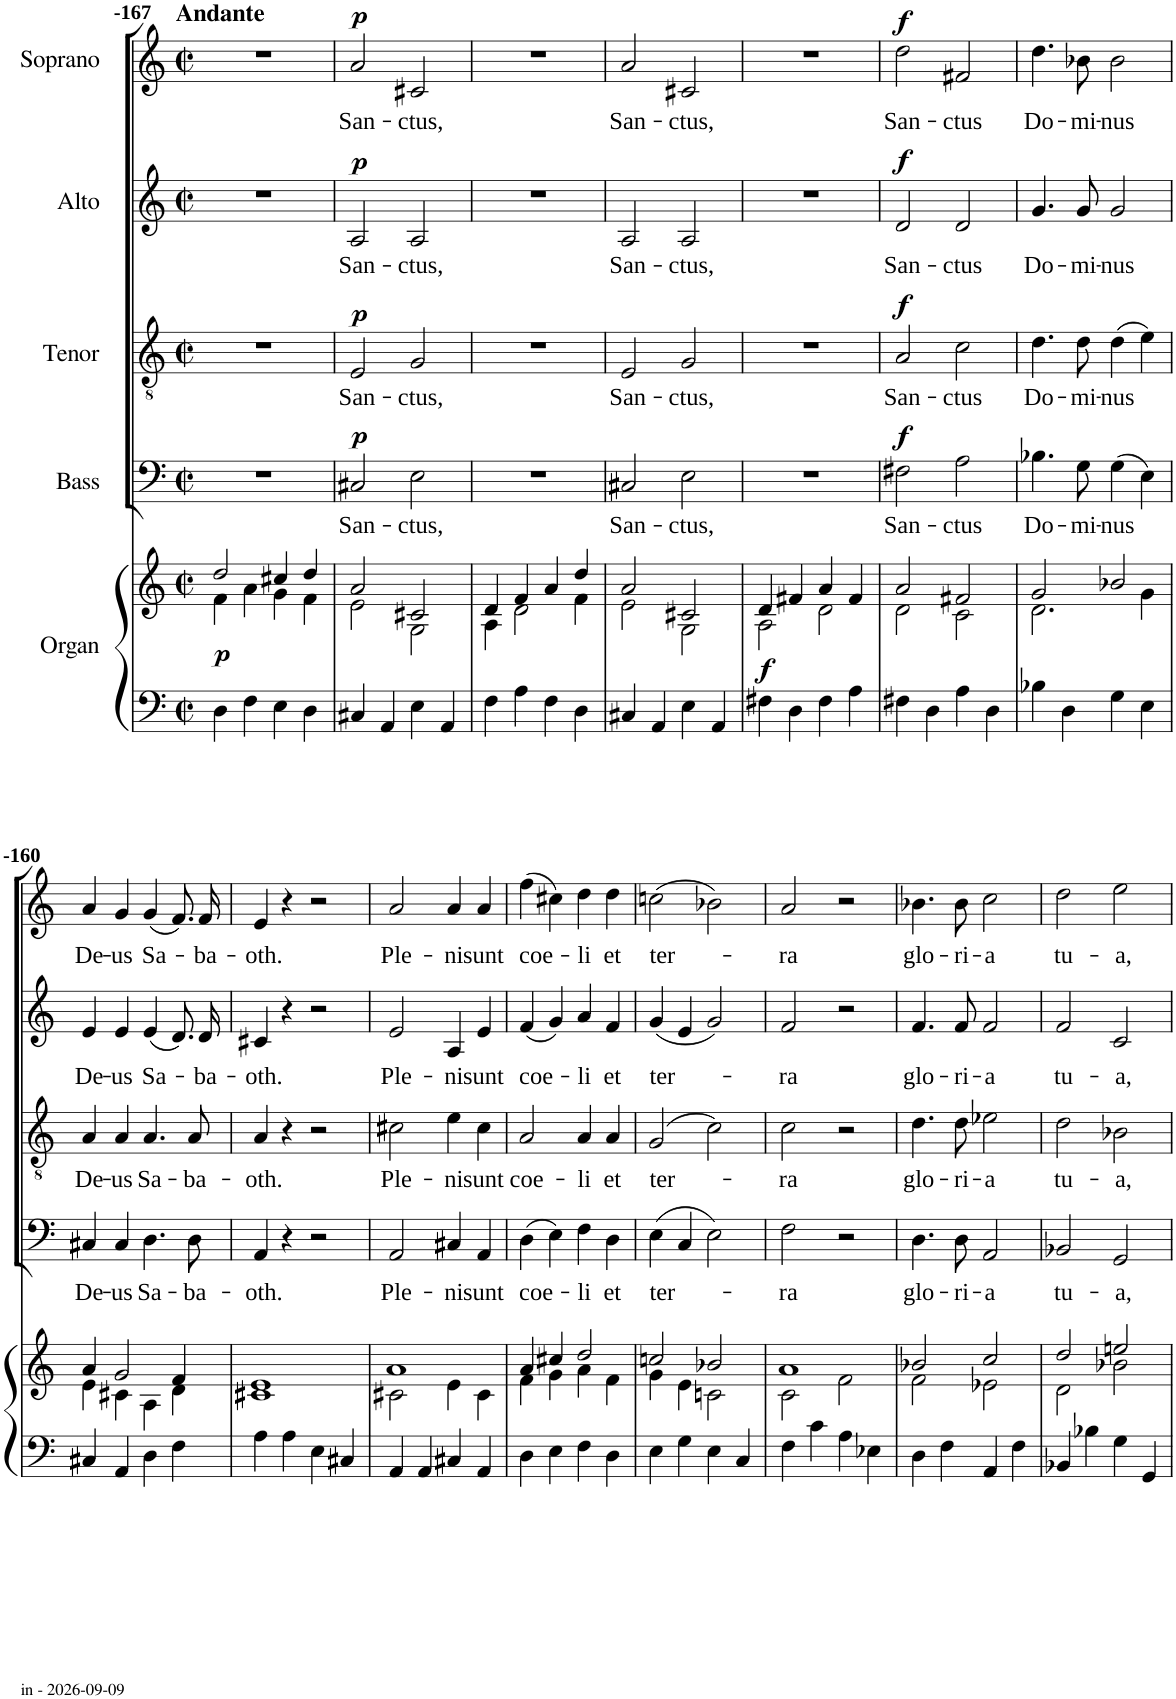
**kern	**kern	**dynam	**kern	**text	**dynam	**kern	**text	**dynam	**kern	**text	**dynam	**kern	**text	**dynam
*part5	*part5	*part5	*part4	*part4	*part4	*part3	*part3	*part3	*part2	*part2	*part2	*part1	*part1	*part1
*staff6	*staff5	*staff5/6	*staff4	*staff4	*staff4	*staff3	*staff3	*staff3	*staff2	*staff2	*staff2	*staff1	*staff1	*staff1
*I"Organ	*	*	*I"Bass	*	*	*I"Tenor	*	*	*I"Alto	*	*	*I"Soprano	*	*
*clefF4	*clefG2	*	*clefF4	*	*	*clefGv2	*	*	*clefG2	*	*	*clefG2	*	*
*k[]	*k[]	*	*k[]	*	*	*k[]	*	*	*k[]	*	*	*k[]	*	*
*M2/2	*M2/2	*	*M2/2	*	*	*M2/2	*	*	*M2/2	*	*	*M2/2	*	*
*met(c|)	*met(c|)	*	*met(c|)	*	*	*met(c|)	*	*	*met(c|)	*	*	*met(c|)	*	*
=167-	=167-	=167-	=167-	=167-	=167-	=167-	=167-	=167-	=167-	=167-	=167-	=167-	=167-	=167-
*	*^	*	*	*	*	*	*	*	*	*	*	*	*	*
!	!	!	!	!	!	!	!	!	!	!	!	!	!LO:TX:a:B:t=Andante	!	!
!	!	!	!LO:DY:b	!	!	!	!	!	!	!	!	!	!	!	!
4D\	2dd/	4f\	p	1r	.	.	1r	.	.	1r	.	.	1r	.	.
4F\	.	4a\	.	.	.	.	.	.	.	.	.	.	.	.	.
4E\	4cc#X/	4g\	.	.	.	.	.	.	.	.	.	.	.	.	.
4D\	4dd/	4f\	.	.	.	.	.	.	.	.	.	.	.	.	.
=166-	=166-	=166-	=166-	=166-	=166-	=166-	=166-	=166-	=166-	=166-	=166-	=166-	=166-	=166-	=166-
!	!	!	!	!	!LO:LY:b	!LO:DY:a	!	!LO:LY:b	!LO:DY:a	!	!LO:LY:b	!LO:DY:a	!	!LO:LY:b	!LO:DY:a
4C#X/	2a/	2e\	.	2C#X/	San-	p	2E/	San-	p	2A/	San-	p	2a/	San-	p
4AA/	.	.	.	.	.	.	.	.	.	.	.	.	.	.	.
!	!	!	!	!	!LO:LY:b	!	!	!LO:LY:b	!	!	!LO:LY:b	!	!	!LO:LY:b	!
4E\	2c#X/	2G\	.	2E\	-ctus,	.	2G/	-ctus,	.	2A/	-ctus,	.	2c#X/	-ctus,	.
4AA/	.	.	.	.	.	.	.	.	.	.	.	.	.	.	.
=165-	=165-	=165-	=165-	=165-	=165-	=165-	=165-	=165-	=165-	=165-	=165-	=165-	=165-	=165-	=165-
4F\	4d/	4A\	.	1r	.	.	1r	.	.	1r	.	.	1r	.	.
4A\	4f/	2d\	.	.	.	.	.	.	.	.	.	.	.	.	.
4F\	4a/	.	.	.	.	.	.	.	.	.	.	.	.	.	.
4D\	4dd/	4f\	.	.	.	.	.	.	.	.	.	.	.	.	.
=164-	=164-	=164-	=164-	=164-	=164-	=164-	=164-	=164-	=164-	=164-	=164-	=164-	=164-	=164-	=164-
!	!	!	!	!	!LO:LY:b	!	!	!LO:LY:b	!	!	!LO:LY:b	!	!	!LO:LY:b	!
4C#X/	2a/	2e\	.	2C#X/	San-	.	2E/	San-	.	2A/	San-	.	2a/	San-	.
4AA/	.	.	.	.	.	.	.	.	.	.	.	.	.	.	.
!	!	!	!	!	!LO:LY:b	!	!	!LO:LY:b	!	!	!LO:LY:b	!	!	!LO:LY:b	!
4E\	2c#X/	2G\	.	2E\	-ctus,	.	2G/	-ctus,	.	2A/	-ctus,	.	2c#X/	-ctus,	.
4AA/	.	.	.	.	.	.	.	.	.	.	.	.	.	.	.
=163-	=163-	=163-	=163-	=163-	=163-	=163-	=163-	=163-	=163-	=163-	=163-	=163-	=163-	=163-	=163-
!	!	!	!LO:DY:a=2	!	!	!	!	!	!	!	!	!	!	!	!
4F#X\	4d/	2A\	f	1r	.	.	1r	.	.	1r	.	.	1r	.	.
4D\	4f#X/	.	.	.	.	.	.	.	.	.	.	.	.	.	.
4F#\	4a/	2d\	.	.	.	.	.	.	.	.	.	.	.	.	.
4A\	4f#/	.	.	.	.	.	.	.	.	.	.	.	.	.	.
=162-	=162-	=162-	=162-	=162-	=162-	=162-	=162-	=162-	=162-	=162-	=162-	=162-	=162-	=162-	=162-
!	!	!	!	!	!LO:LY:b	!LO:DY:a	!	!LO:LY:b	!LO:DY:a	!	!LO:LY:b	!LO:DY:a	!	!LO:LY:b	!LO:DY:a
4F#X\	2a/	2d\	.	2F#X\	San-	f	2A/	San-	f	2d/	San-	f	2dd\	San-	f
4D\	.	.	.	.	.	.	.	.	.	.	.	.	.	.	.
!	!	!	!	!	!LO:LY:b	!	!	!LO:LY:b	!	!	!LO:LY:b	!	!	!LO:LY:b	!
4A\	2f#X/	2c\	.	2A\	-ctus	.	2c\	-ctus	.	2d/	-ctus	.	2f#X/	-ctus	.
4D\	.	.	.	.	.	.	.	.	.	.	.	.	.	.	.
=161-	=161-	=161-	=161-	=161-	=161-	=161-	=161-	=161-	=161-	=161-	=161-	=161-	=161-	=161-	=161-
!	!	!	!	!	!LO:LY:b	!	!	!LO:LY:b	!	!	!LO:LY:b	!	!	!LO:LY:b	!
4B-X\	2g/	2.d\	.	4.B-X\	Do-	.	4.d\	Do-	.	4.g/	Do-	.	4.dd\	Do-	.
4D\	.	.	.	.	.	.	.	.	.	.	.	.	.	.	.
!	!	!	!	!	!LO:LY:b	!	!	!LO:LY:b	!	!	!LO:LY:b	!	!	!LO:LY:b	!
.	.	.	.	8G\	-mi-	.	8d\	-mi-	.	8g/	-mi-	.	8b-X\	-mi-	.
!	!	!	!	!	!LO:LY:b	!	!	!LO:LY:b	!	!	!LO:LY:b	!	!	!LO:LY:b	!
4G\	2b-X/	.	.	(4G\	-nus	.	(4d\	-nus	.	2g/	-nus	.	2b-\	-nus	.
4E\	.	4g\	.	4E\)	.	.	4e\)	.	.	.	.	.	.	.	.
!!LO:LB:g=z
=160-	=160-	=160-	=160-	=160-	=160-	=160-	=160-	=160-	=160-	=160-	=160-	=160-	=160-	=160-	=160-
!	!	!	!	!	!LO:LY:b	!	!	!LO:LY:b	!	!	!LO:LY:b	!	!	!LO:LY:b	!
4C#X/	4a/	4e\	.	4C#X/	De-	.	4A/	De-	.	4e/	De-	.	4a/	De-	.
!	!	!	!	!	!LO:LY:b	!	!	!LO:LY:b	!	!	!LO:LY:b	!	!	!LO:LY:b	!
4AA/	2g/	4c#X\	.	4C#/	-us	.	4A/	-us	.	4e/	-us	.	4g/	-us	.
!	!	!	!	!	!LO:LY:b	!	!	!LO:LY:b	!	!	!LO:LY:b	!	!	!LO:LY:b	!
4D\	.	4A\	.	4.D\	Sa-	.	4.A/	Sa-	.	(4e/	Sa-	.	(4g/	Sa-	.
4F\	4f/	4d\	.	.	.	.	.	.	.	8.d/L)	.	.	8.f/L)	.	.
!	!	!	!	!	!LO:LY:b	!	!	!LO:LY:b	!	!	!	!	!	!	!
.	.	.	.	8D\	-ba-	.	8A/	-ba-	.	.	.	.	.	.	.
!	!	!	!	!	!	!	!	!	!	!	!LO:LY:b	!	!	!LO:LY:b	!
.	.	.	.	.	.	.	.	.	.	16d/Jk	-ba-	.	16f/Jk	-ba-	.
*	*v	*v	*	*	*	*	*	*	*	*	*	*	*	*	*
=159-	=159-	=159-	=159-	=159-	=159-	=159-	=159-	=159-	=159-	=159-	=159-	=159-	=159-	=159-
!	!	!	!	!LO:LY:b	!	!	!LO:LY:b	!	!	!LO:LY:b	!	!	!LO:LY:b	!
4A\	1c#X 1e	.	4AA/	-oth.	.	4A/	-oth.	.	4c#X/	-oth.	.	4e/	-oth.	.
4A\	.	.	4r	.	.	4r	.	.	4r	.	.	4r	.	.
4E\	.	.	2r	.	.	2r	.	.	2r	.	.	2r	.	.
4C#X/	.	.	.	.	.	.	.	.	.	.	.	.	.	.
=158-	=158-	=158-	=158-	=158-	=158-	=158-	=158-	=158-	=158-	=158-	=158-	=158-	=158-	=158-
*	*^	*	*	*	*	*	*	*	*	*	*	*	*	*
!	!	!	!	!	!LO:LY:b	!	!	!LO:LY:b	!	!	!LO:LY:b	!	!	!LO:LY:b	!
4AA/	1a	2c#X\	.	2AA/	Ple-	.	2c#X\	Ple-	.	2e/	Ple-	.	2a/	Ple-	.
4AA/	.	.	.	.	.	.	.	.	.	.	.	.	.	.	.
!	!	!	!	!	!LO:LY:b	!	!	!LO:LY:b	!	!	!LO:LY:b	!	!	!LO:LY:b	!
4C#X/	.	4e\	.	4C#X/	-ni	.	4e\	-ni	.	4A/	-ni	.	4a/	-ni	.
!	!	!	!	!	!LO:LY:b	!	!	!LO:LY:b	!	!	!LO:LY:b	!	!	!LO:LY:b	!
4AA/	.	4c#\	.	4AA/	sunt	.	4c#\	sunt	.	4e/	sunt	.	4a/	sunt	.
=157-	=157-	=157-	=157-	=157-	=157-	=157-	=157-	=157-	=157-	=157-	=157-	=157-	=157-	=157-	=157-
!	!	!	!	!	!LO:LY:b	!	!	!LO:LY:b	!	!	!LO:LY:b	!	!	!LO:LY:b	!
4D\	4a/	4f\	.	(4D\	coe-	.	2A/	coe-	.	(4f/	coe-	.	(4ff\	coe-	.
4E\	4cc#X/	4g\	.	4E\)	.	.	.	.	.	4g/)	.	.	4cc#X\)	.	.
!	!	!	!	!	!LO:LY:b	!	!	!LO:LY:b	!	!	!LO:LY:b	!	!	!LO:LY:b	!
4F\	2dd/	4a\	.	4F\	-li	.	4A/	-li	.	4a/	-li	.	4dd\	-li	.
!	!	!	!	!	!LO:LY:b	!	!	!LO:LY:b	!	!	!LO:LY:b	!	!	!LO:LY:b	!
4D\	.	4f\	.	4D\	et	.	4A/	et	.	4f/	et	.	4dd\	et	.
=156-	=156-	=156-	=156-	=156-	=156-	=156-	=156-	=156-	=156-	=156-	=156-	=156-	=156-	=156-	=156-
!	!	!	!	!	!LO:LY:b	!	!	!LO:LY:b	!	!	!LO:LY:b	!	!	!LO:LY:b	!
4E\	2ccn/	4g\	.	(4E\	ter-	.	(2G/	ter-	.	(4g/	ter-	.	(2ccn\	ter-	.
4G\	.	4e\	.	4C/	.	.	.	.	.	4e/	.	.	.	.	.
4E\	2b-X/	2cn\	.	2E\)	.	.	2c\)	.	.	2g/)	.	.	2b-X\)	.	.
4C/	.	.	.	.	.	.	.	.	.	.	.	.	.	.	.
=155-	=155-	=155-	=155-	=155-	=155-	=155-	=155-	=155-	=155-	=155-	=155-	=155-	=155-	=155-	=155-
!	!	!	!	!	!LO:LY:b	!	!	!LO:LY:b	!	!	!LO:LY:b	!	!	!LO:LY:b	!
4F\	1a	2c\	.	2F\	-ra	.	2c\	-ra	.	2f/	-ra	.	2a/	-ra	.
4c\	.	.	.	.	.	.	.	.	.	.	.	.	.	.	.
4A\	.	2f\	.	2r	.	.	2r	.	.	2r	.	.	2r	.	.
4E-X\	.	.	.	.	.	.	.	.	.	.	.	.	.	.	.
=154-	=154-	=154-	=154-	=154-	=154-	=154-	=154-	=154-	=154-	=154-	=154-	=154-	=154-	=154-	=154-
!	!	!	!	!	!LO:LY:b	!	!	!LO:LY:b	!	!	!LO:LY:b	!	!	!LO:LY:b	!
4D\	2b-X/	2f\	.	4.D\	glo-	.	4.d\	glo-	.	4.f/	glo-	.	4.b-X\	glo-	.
4F\	.	.	.	.	.	.	.	.	.	.	.	.	.	.	.
!	!	!	!	!	!LO:LY:b	!	!	!LO:LY:b	!	!	!LO:LY:b	!	!	!LO:LY:b	!
.	.	.	.	8D\	-ri-	.	8d\	-ri-	.	8f/	-ri-	.	8b-\	-ri-	.
!	!	!	!	!	!LO:LY:b	!	!	!LO:LY:b	!	!	!LO:LY:b	!	!	!LO:LY:b	!
4AA/	2cc/	2e-X\	.	2AA/	-a	.	2e-X\	-a	.	2f/	-a	.	2cc\	-a	.
4F\	.	.	.	.	.	.	.	.	.	.	.	.	.	.	.
=153-	=153-	=153-	=153-	=153-	=153-	=153-	=153-	=153-	=153-	=153-	=153-	=153-	=153-	=153-	=153-
!	!	!	!	!	!LO:LY:b	!	!	!LO:LY:b	!	!	!LO:LY:b	!	!	!LO:LY:b	!
4BB-X/	2dd/	2d\	.	2BB-X/	tu-	.	2d\	tu-	.	2f/	tu-	.	2dd\	tu-	.
4B-X\	.	.	.	.	.	.	.	.	.	.	.	.	.	.	.
!	!	!	!	!	!LO:LY:b	!	!	!LO:LY:b	!	!	!LO:LY:b	!	!	!LO:LY:b	!
4G\	2een/	2b-X\	.	2GG/	-a,	.	2B-X\	-a,	.	2c/	-a,	.	2ee\	-a,	.
4GG/	.	.	.	.	.	.	.	.	.	.	.	.	.	.	.
*	*v	*v	*	*	*	*	*	*	*	*	*	*	*	*	*
=	=	=	=	=	=	=	=	=	=	=	=	=	=	=
*-	*-	*-	*-	*-	*-	*-	*-	*-	*-	*-	*-	*-	*-	*-
